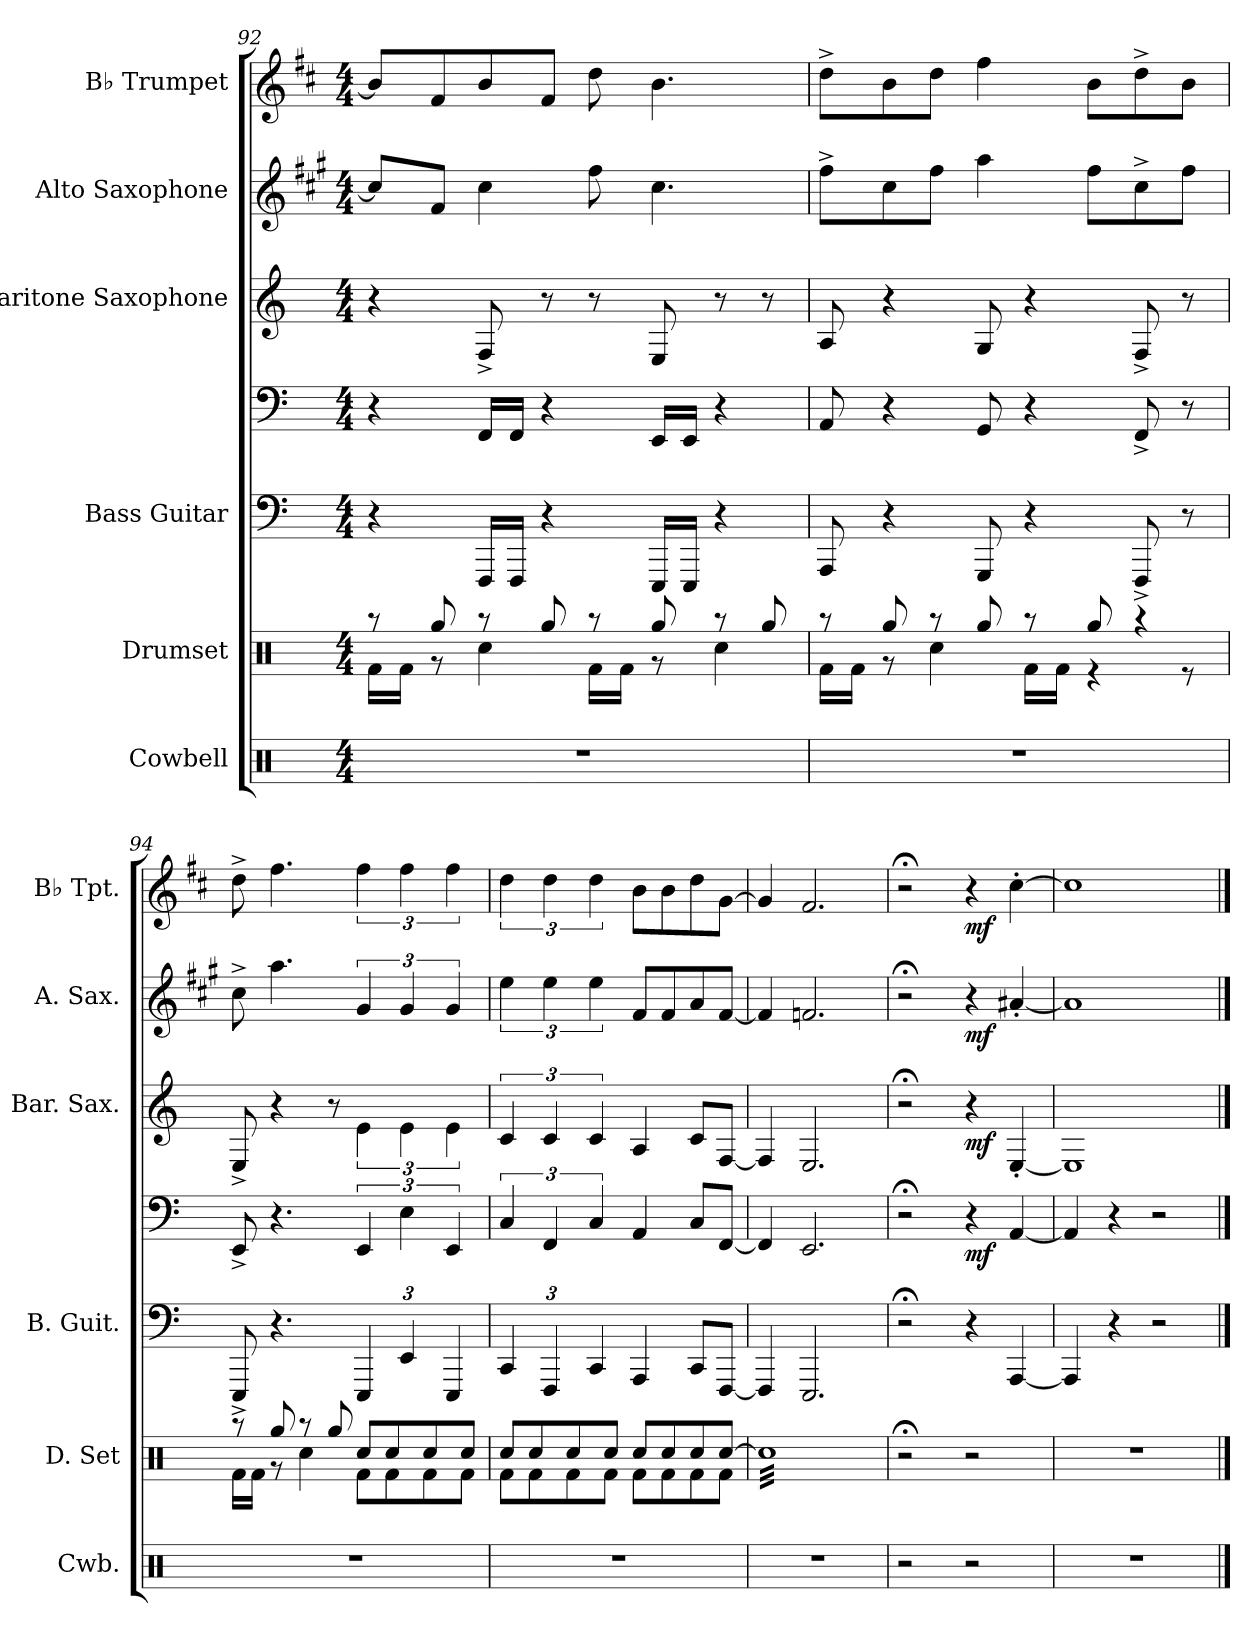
**kern	**kern	**kern	**kern	**dynam	**kern	**dynam	**kern	**dynam	**kern	**dynam
*part6	*part5	*part4	*part4	*part4	*part3	*part3	*part2	*part2	*part1	*part1
*staff7	*staff6	*staff5	*staff4	*staff4/5	*staff3	*staff3	*staff2	*staff2	*staff1	*staff1
*I"Cowbell	*I"Drumset	*I"Bass Guitar	*	*	*I"Baritone Saxophone	*	*I"Alto Saxophone	*	*I"B♭ Trumpet	*
*I'Cwb.	*I'D. Set	*I'B. Guit.	*	*	*I'Bar. Sax.	*	*I'A. Sax.	*	*I'B♭ Tpt.	*
*clefX	*clefX	*	*clefF4	*	*clefG2	*	*clefG2	*	*clefG2	*
*	*	*ITrd7c12	*ITrd7c12	*	*ITrd12c21	*	*ITrd5c9	*	*ITrd1c2	*
*k[]	*k[]	*k[]	*k[]	*	*k[]	*	*k[]	*	*k[]	*
*M4/4	*M4/4	*M4/4	*M4/4	*	*M4/4	*	*M4/4	*	*M4/4	*
=92	=92	=92	=92	=92	=92	=92	=92	=92	=92	=92
*	*^	*	*	*	*	*	*	*	*	*
1r	8r	16Rf\LL	4r	4r	.	4r	.	8e/L]	.	8a/L]	.
.	.	16Rf\JJ	.	.	.	.	.	.	.	.	.
.	8Rgg/	8r	.	.	.	.	.	8A/J	.	8e/	.
.	8r	4Rcc\	16FFFFLL	16FFF/LL	.	8FF^/	.	4e\	.	8a/	.
.	.	.	16FFFFJJ	16FFF/JJ	.	.	.	.	.	.	.
.	8Rgg/	.	4r	4r	.	8r	.	.	.	8e/J	.
.	8r	16Rf\LL	.	.	.	8r	.	8a\	.	8cc\	.
.	.	16Rf\JJ	.	.	.	.	.	.	.	.	.
.	8Rgg/	8r	16EEEELL	16EEE/LL	.	8EE/	.	4.e\	.	4.a\	.
.	.	.	16EEEEJJ	16EEE/JJ	.	.	.	.	.	.	.
.	8r	4Rcc\	4r	4r	.	8r	.	.	.	.	.
.	8Rgg/	.	.	.	.	8r	.	.	.	.	.
=93	=93	=93	=93	=93	=93	=93	=93	=93	=93	=93	=93
1r	8r	16Rf\LL	8AAAA	8AAA/	.	8AA/	.	8a^\L	.	8cc^\L	.
.	.	16Rf\JJ	.	.	.	.	.	.	.	.	.
.	8Rgg/	8r	4r	4r	.	4r	.	8e\	.	8a\	.
.	8r	4Rcc\	.	.	.	.	.	8a\J	.	8cc\J	.
.	8Rgg/	.	8GGGG	8GGG/	.	8GG/	.	4cc\	.	4ee\	.
.	8r	16Rf\LL	4r	4r	.	4r	.	.	.	.	.
.	.	16Rf\JJ	.	.	.	.	.	.	.	.	.
.	8Rgg/	4r	.	.	.	.	.	8a\L	.	8a\L	.
.	4r	.	8FFFF^	8FFF^/	.	8FF^/	.	8e^\	.	8cc^\	.
.	.	8r	8r	8r	.	8r	.	8a\J	.	8a\J	.
!!LO:LB:g=z
=94	=94	=94	=94	=94	=94	=94	=94	=94	=94	=94	=94
1r	8r	16Rf\LL	8EEEE^	8EEE^/	.	8EE^/	.	8e^\	.	8cc^\	.
.	.	16Rf\JJ	.	.	.	.	.	.	.	.	.
.	8Rgg/	8r	4.r	4.r	.	4r	.	4.cc\	.	4.ee\	.
.	8r	4Rcc\	.	.	.	.	.	.	.	.	.
.	8Rgg/	.	.	.	.	8r	.	.	.	.	.
*	*	*	*Xbrackettup	*	*	*	*	*	*	*	*
.	8Rcc/L	8Rf\L	6EEEE	6EEE/	.	6E\	.	6B/	.	6ee\	.
.	8Rcc/	8Rf\	.	.	.	.	.	.	.	.	.
.	.	.	6EEE	6EE\	.	6E\	.	6B/	.	6ee\	.
.	8Rcc/	8Rf\	.	.	.	.	.	.	.	.	.
.	.	.	6EEEE	6EEE/	.	6E\	.	6B/	.	6ee\	.
.	8Rcc/J	8Rf\J	.	.	.	.	.	.	.	.	.
=95	=95	=95	=95	=95	=95	=95	=95	=95	=95	=95	=95
1r	8Rcc/L	8Rf\L	6CCC	6CC/	.	6C/	.	6g\	.	6cc\	.
.	8Rcc/	8Rf\	.	.	.	.	.	.	.	.	.
.	.	.	6FFFF	6FFF/	.	6C/	.	6g\	.	6cc\	.
.	8Rcc/	8Rf\	.	.	.	.	.	.	.	.	.
.	.	.	6CCC	6CC/	.	6C/	.	6g\	.	6cc\	.
.	8Rcc/J	8Rf\J	.	.	.	.	.	.	.	.	.
.	8Rcc/L	8Rf\L	4AAAA	4AAA/	.	4AA/	.	8A/L	.	8a\L	.
.	8Rcc/	8Rf\	.	.	.	.	.	8A/	.	8a\	.
.	8Rcc/	8Rf\	8CCCL	8CC/L	.	8C/L	.	8c/	.	8cc\	.
.	[8Rcc/J	8Rf\J	[8FFFFJ	[8FFF/J	.	[8FF/J	.	[8A/J	.	[8f\J	.
*	*v	*v	*	*	*	*	*	*	*	*	*
=96	=96	=96	=96	=96	=96	=96	=96	=96	=96	=96
*	*tremolo	*	*	*	*	*	*	*	*	*
1r	32Rcc]LLL	4FFFF]	4FFF/]	.	4FF/]	.	4A/]	.	4f/]	.
.	32Rcc	.	.	.	.	.	.	.	.	.
.	32Rcc	.	.	.	.	.	.	.	.	.
.	32Rcc	.	.	.	.	.	.	.	.	.
.	32Rcc	.	.	.	.	.	.	.	.	.
.	32Rcc	.	.	.	.	.	.	.	.	.
.	32Rcc	.	.	.	.	.	.	.	.	.
.	32Rcc	.	.	.	.	.	.	.	.	.
.	32Rcc	2.EEEE	2.EEE/	.	2.EE/	.	2.A-X/	.	2.e/	.
.	32Rcc	.	.	.	.	.	.	.	.	.
.	32Rcc	.	.	.	.	.	.	.	.	.
.	32Rcc	.	.	.	.	.	.	.	.	.
.	32Rcc	.	.	.	.	.	.	.	.	.
.	32Rcc	.	.	.	.	.	.	.	.	.
.	32Rcc	.	.	.	.	.	.	.	.	.
.	32Rcc	.	.	.	.	.	.	.	.	.
.	32Rcc	.	.	.	.	.	.	.	.	.
.	32Rcc	.	.	.	.	.	.	.	.	.
.	32Rcc	.	.	.	.	.	.	.	.	.
.	32Rcc	.	.	.	.	.	.	.	.	.
.	32Rcc	.	.	.	.	.	.	.	.	.
.	32Rcc	.	.	.	.	.	.	.	.	.
.	32Rcc	.	.	.	.	.	.	.	.	.
.	32Rcc	.	.	.	.	.	.	.	.	.
.	32Rcc	.	.	.	.	.	.	.	.	.
.	32Rcc	.	.	.	.	.	.	.	.	.
.	32Rcc	.	.	.	.	.	.	.	.	.
.	32Rcc	.	.	.	.	.	.	.	.	.
.	32Rcc	.	.	.	.	.	.	.	.	.
.	32Rcc	.	.	.	.	.	.	.	.	.
.	32Rcc	.	.	.	.	.	.	.	.	.
.	32RccJJJ	.	.	.	.	.	.	.	.	.
*	*Xtremolo	*	*	*	*	*	*	*	*	*
=97	=97	=97	=97	=97	=97	=97	=97	=97	=97	=97
2r	2r;<	2r;<	2r;<	.	2r;<	.	2r;<	.	2r;<	.
!	!	!	!	!LO:DY:b	!	!LO:DY:b	!	!LO:DY:b	!	!LO:DY:b
2r	2r	4r	4r	mf	4r	mf	4r	mf	4r	mf
.	.	[4AAAA	[4AAA/	.	[4EE'/	.	[4c#X'/	.	[4b'\	.
=98	=98	=98	=98	=98	=98	=98	=98	=98	=98	=98
1r	1r	4AAAA]	4AAA/]	.	1EE]	.	1c#]	.	1b]	.
.	.	4r	4r	.	.	.	.	.	.	.
.	.	2r	2r	.	.	.	.	.	.	.
==	==	==	==	==	==	==	==	==	==	==
*-	*-	*-	*-	*-	*-	*-	*-	*-	*-	*-
